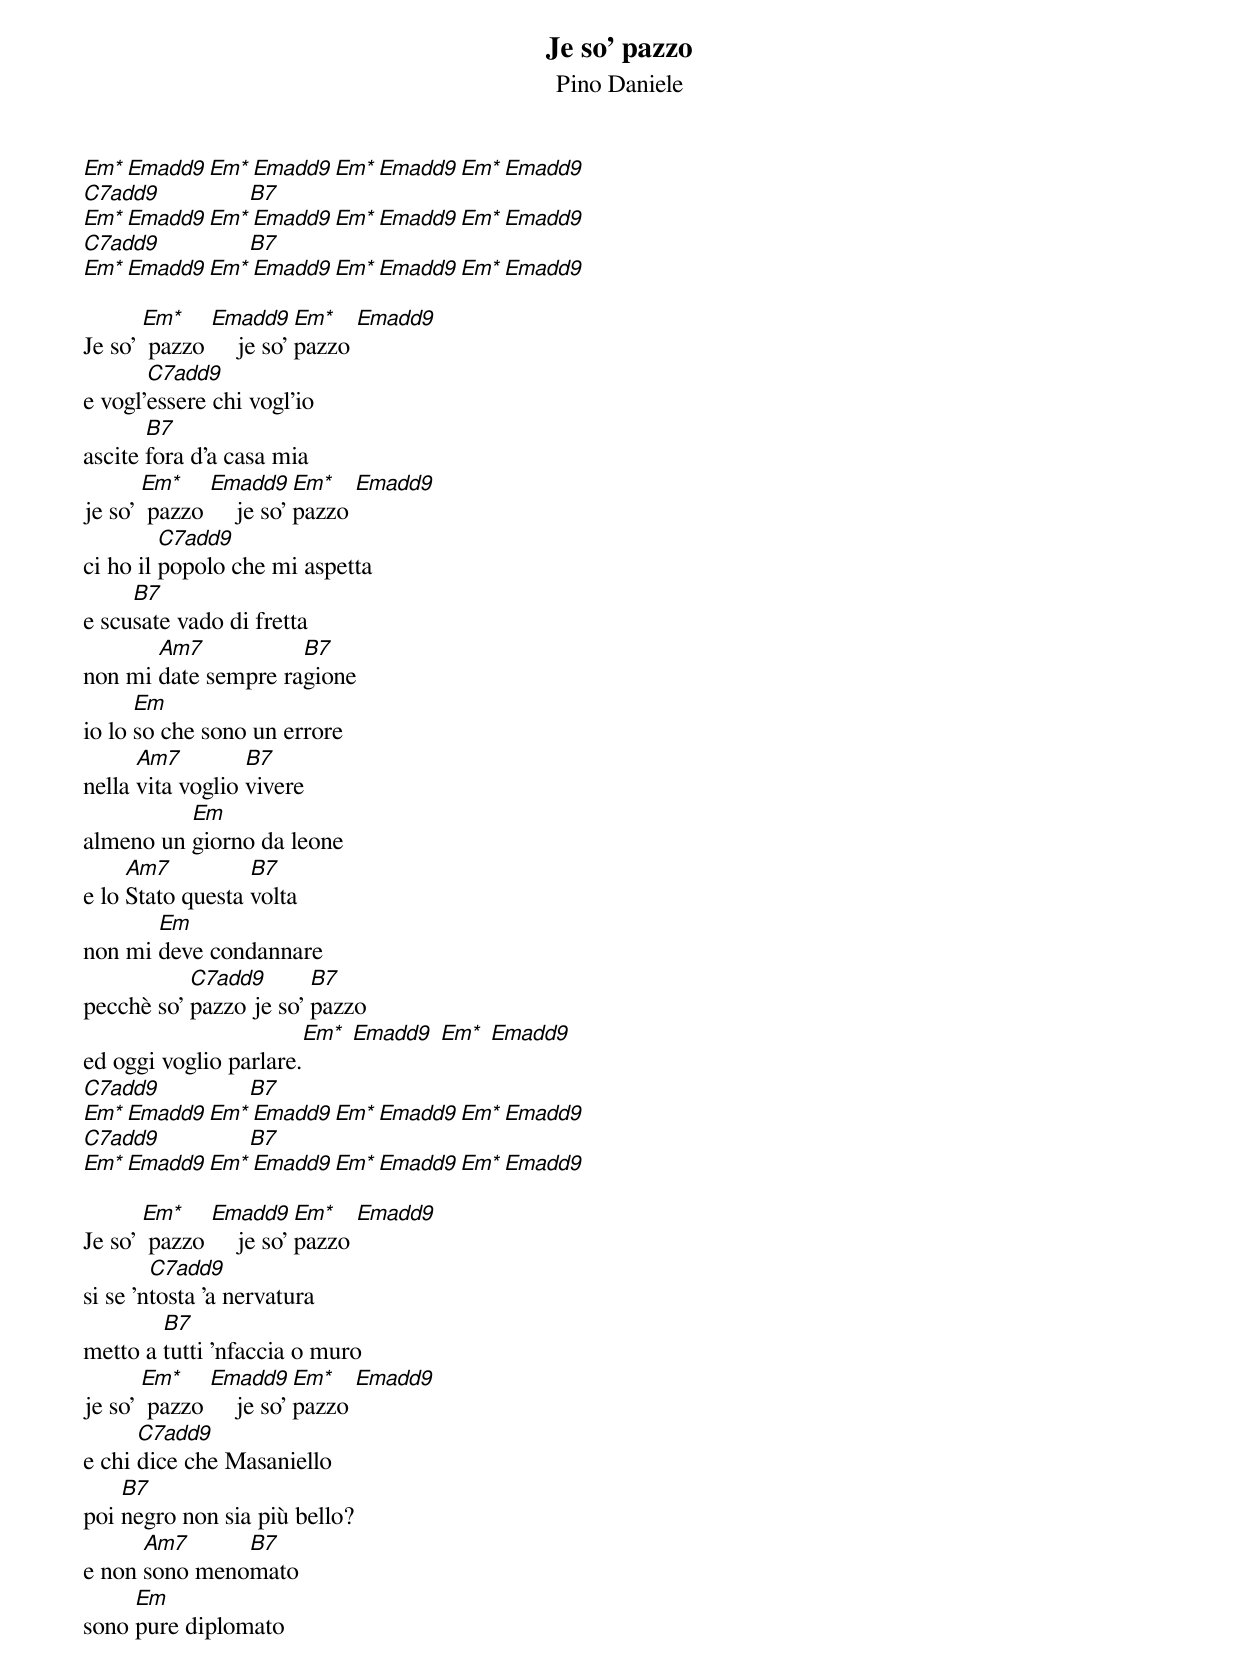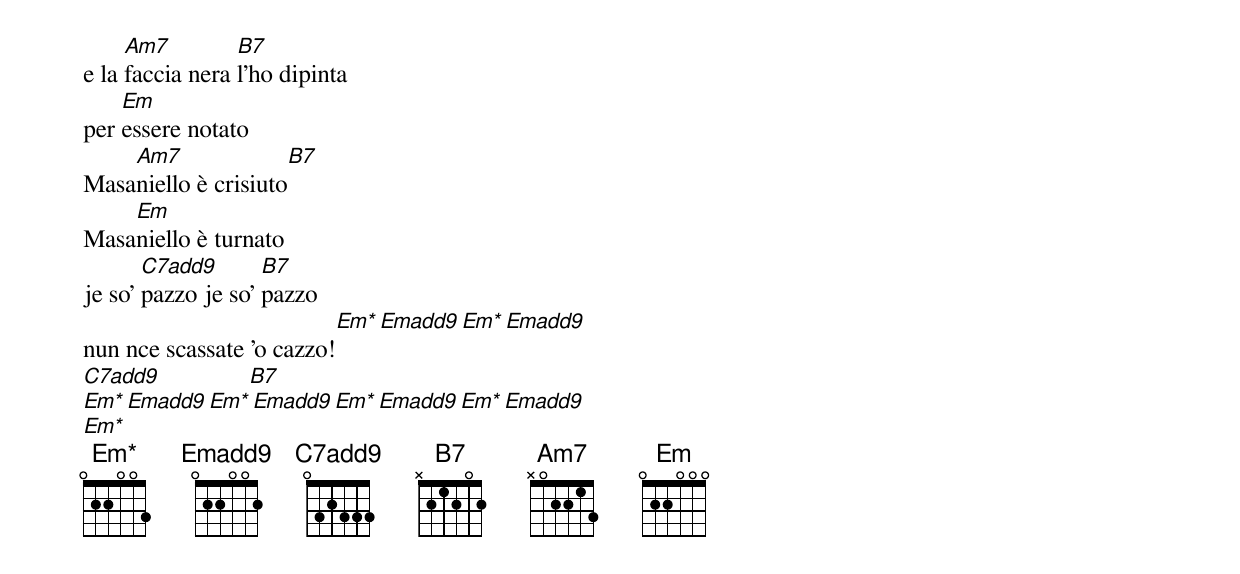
{title: Je so' pazzo}
{subtitle: Pino Daniele}
{define: Em* base-fret 0 frets 0 2 2 0 0 3}
{define: Emadd9 base-fret 0 frets 0 2 2 0 0 2}
{define: C7add9 base-fret 0 frets 0 3 2 3 3 3}

[Em*][Emadd9][Em*][Emadd9][Em*][Emadd9][Em*][Emadd9]
[C7add9]              [B7]
[Em*][Emadd9][Em*][Emadd9][Em*][Emadd9][Em*][Emadd9]
[C7add9]              [B7]
[Em*][Emadd9][Em*][Emadd9][Em*][Emadd9][Em*][Emadd9]

Je so' [Em*] pazzo [Emadd9]    je so' [Em*]pazzo [Emadd9]
e vogl'[C7add9]essere chi vogl'io
ascite [B7]fora d'a casa mia
je so' [Em*] pazzo [Emadd9]    je so' [Em*]pazzo [Emadd9]
ci ho il [C7add9]popolo che mi aspetta
e scu[B7]sate vado di fretta
non mi [Am7]date sempre ra[B7]gione
io lo [Em]so che sono un errore
nella [Am7]vita voglio [B7]vivere
almeno un [Em]giorno da leone
e lo [Am7]Stato questa [B7]volta
non mi [Em]deve condannare
pecchè so' [C7add9]pazzo je so' [B7]pazzo
ed oggi voglio parlare.[Em*] [Emadd9] [Em*] [Emadd9]
[C7add9]              [B7]
[Em*][Emadd9][Em*][Emadd9][Em*][Emadd9][Em*][Emadd9]
[C7add9]              [B7]
[Em*][Emadd9][Em*][Emadd9][Em*][Emadd9][Em*][Emadd9]

Je so' [Em*] pazzo [Emadd9]    je so' [Em*]pazzo [Emadd9]
si se 'n[C7add9]tosta 'a nervatura
metto a [B7]tutti 'nfaccia o muro
je so' [Em*] pazzo [Emadd9]    je so' [Em*]pazzo [Emadd9]
e chi [C7add9]dice che Masaniello
poi [B7]negro non sia più bello?
e non [Am7]sono meno[B7]mato
sono [Em]pure diplomato
e la [Am7]faccia nera [B7]l'ho dipinta
per [Em]essere notato
Masa[Am7]niello è crisiuto[B7]
Masa[Em]niello è turnato
je so' [C7add9]pazzo je so' [B7]pazzo
nun nce scassate 'o cazzo![Em*][Emadd9][Em*][Emadd9]
[C7add9]              [B7]
[Em*][Emadd9][Em*][Emadd9][Em*][Emadd9][Em*][Emadd9]
[Em*]
